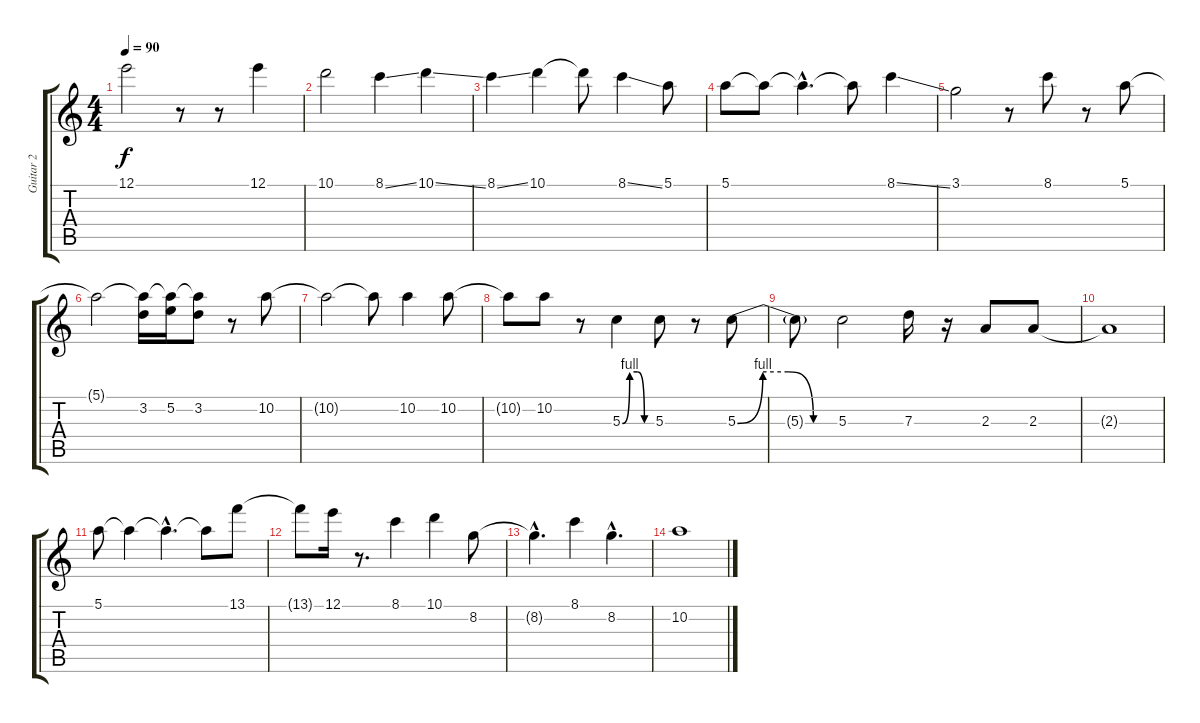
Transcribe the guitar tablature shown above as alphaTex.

\track ("Guitar 2" "Guitar 2") {instrument electricguitarjazz}
\staff {score tabs}
\tuning (E4 B3 G3 D3 A2 E2) {hide}
\ts (4 4)
\tempo 90
\clef g2
\ks c
12.1.2{dy f} r.8 r.8 12.1.4 |
10.1.2 8.1{ss}.4 10.1{ss}.4 |
8.1{ss}.4 10.1.4 10.1{t}.8 8.1{ss}.4 5.1.8 |
5.1.8 5.1{t}.8 5.1{hac t}.4{d} 5.1{t}.8 8.1{ss}.4 |
3.1.2 r.8 8.1.8 r.8 5.1.8 |
5.1{t}.2 (5.1{t} 3.2).16 (5.1{t} 5.2).16 (5.1{t} 3.2).8 r.8 10.2.8 |
10.2{t}.2 10.2{t}.8 10.2.4 10.2.8 |
10.2{t}.8 10.2.8 r.8 5.3{be (custom 0 0 15 4 30 4 45 0 60 0)}.4 5.3.8 r.8 5.3{be (custom 0 0 15 4 30 4 45 0 60 0)}.8 |
5.3{t}.8 5.3.2 7.3.16 r.16 2.3.8 2.3.8 |
2.3{t}.1 |
5.1.8 5.1{t}.4 5.1{hac t}.4{d} 5.1{t}.8 13.1.8 |
13.1{t}.8 12.1.16 r.8{d} 8.1.4 10.1.4 8.2.8 |
8.2{hac t}.4{d} 8.1.4 8.2{hac}.4{d} |
10.2.1
